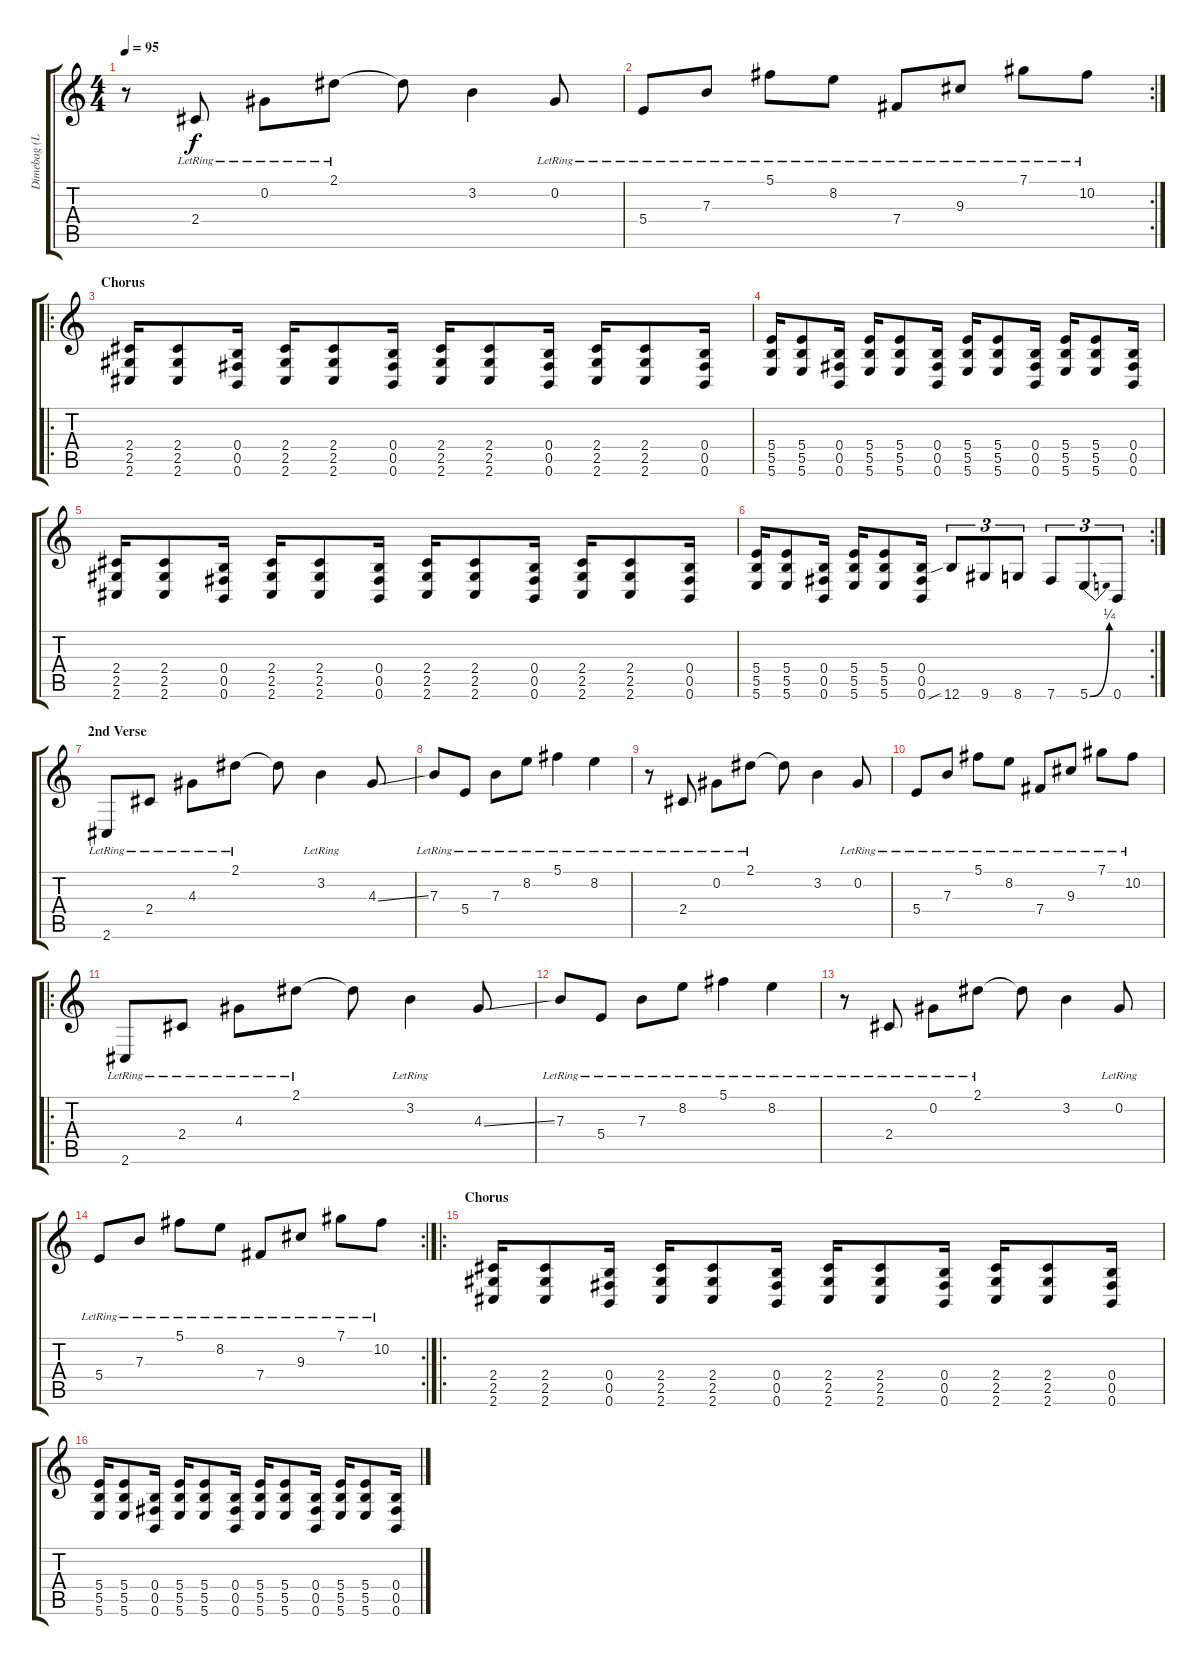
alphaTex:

\track ("Dimebag (Lead)" "Dimebag (L") {instrument distortionguitar}
\staff {score tabs}
\tuning (Db4 Ab3 E3 B2 Gb2 B1) {hide}
\ts (4 4)
\tempo 95
\clef g2
\ks c
r.8{dy f} 2.4{lr}.8 0.2{lr}.8 2.1{lr}.8 2.1{t}.8 3.2.4 0.2{lr}.8 |
\rc 2
5.4{lr}.8 7.3{lr}.8 5.1{lr}.8 8.2{lr}.8 7.4{lr}.8 9.3{lr}.8 7.1{lr}.8 10.2{lr}.8 |
\ro
\section ("" "Chorus")
(2.4 2.5 2.6).16{volume 16 instrument distortionguitar} (2.4 2.5 2.6).8 (0.4 0.5 0.6).16 (2.4 2.5 2.6).16 (2.4 2.5 2.6).8 (0.4 0.5 0.6).16 (2.4 2.5 2.6).16 (2.4 2.5 2.6).8 (0.4 0.5 0.6).16 (2.4 2.5 2.6).16 (2.4 2.5 2.6).8 (0.4 0.5 0.6).16 |
(5.4 5.5 5.6).16 (5.4 5.5 5.6).8 (0.4 0.5 0.6).16 (5.4 5.5 5.6).16 (5.4 5.5 5.6).8 (0.4 0.5 0.6).16 (5.4 5.5 5.6).16 (5.4 5.5 5.6).8 (0.4 0.5 0.6).16 (5.4 5.5 5.6).16 (5.4 5.5 5.6).8 (0.4 0.5 0.6).16 |
(2.4 2.5 2.6).16 (2.4 2.5 2.6).8 (0.4 0.5 0.6).16 (2.4 2.5 2.6).16 (2.4 2.5 2.6).8 (0.4 0.5 0.6).16 (2.4 2.5 2.6).16 (2.4 2.5 2.6).8 (0.4 0.5 0.6).16 (2.4 2.5 2.6).16 (2.4 2.5 2.6).8 (0.4 0.5 0.6).16 |
\rc 2
(5.4 5.5 5.6).16 (5.4 5.5 5.6).8 (0.4 0.5 0.6).16 (5.4 5.5 5.6).16 (5.4 5.5 5.6).8 (0.4 0.5 0.6).16 12.6{sib}.8{tu (3 2)} 9.6.8{tu (3 2)} 8.6.8{tu (3 2)} 7.6.8{tu (3 2)} 5.6{be (bend 0 0 60 1)}.8{tu (3 2)} 0.6.8{tu (3 2)} |
\section ("" "2nd Verse")
2.6{lr}.8{volume 10 instrument electricguitarclean} 2.4{lr}.8 4.3{lr}.8 2.1{lr}.8 2.1{t}.8 3.2{lr}.4 4.3{ss}.8 |
7.3{lr}.8 5.4{lr}.8 7.3{lr}.8 8.2{lr}.8 5.1{lr}.4 8.2{lr}.4 |
r.8 2.4{lr}.8 0.2{lr}.8 2.1{lr}.8 2.1{t}.8 3.2.4 0.2{lr}.8 |
5.4{lr}.8 7.3{lr}.8 5.1{lr}.8 8.2{lr}.8 7.4{lr}.8 9.3{lr}.8 7.1{lr}.8 10.2{lr}.8 |
\ro
2.6{lr}.8 2.4{lr}.8 4.3{lr}.8 2.1{lr}.8 2.1{t}.8 3.2{lr}.4 4.3{ss}.8 |
7.3{lr}.8 5.4{lr}.8 7.3{lr}.8 8.2{lr}.8 5.1{lr}.4 8.2{lr}.4 |
r.8 2.4{lr}.8 0.2{lr}.8 2.1{lr}.8 2.1{t}.8 3.2.4 0.2{lr}.8 |
\rc 2
5.4{lr}.8 7.3{lr}.8 5.1{lr}.8 8.2{lr}.8 7.4{lr}.8 9.3{lr}.8 7.1{lr}.8 10.2{lr}.8 |
\ro
\section ("" "Chorus")
(2.4 2.5 2.6).16{volume 16 instrument distortionguitar} (2.4 2.5 2.6).8 (0.4 0.5 0.6).16 (2.4 2.5 2.6).16 (2.4 2.5 2.6).8 (0.4 0.5 0.6).16 (2.4 2.5 2.6).16 (2.4 2.5 2.6).8 (0.4 0.5 0.6).16 (2.4 2.5 2.6).16 (2.4 2.5 2.6).8 (0.4 0.5 0.6).16 |
(5.4 5.5 5.6).16 (5.4 5.5 5.6).8 (0.4 0.5 0.6).16 (5.4 5.5 5.6).16 (5.4 5.5 5.6).8 (0.4 0.5 0.6).16 (5.4 5.5 5.6).16 (5.4 5.5 5.6).8 (0.4 0.5 0.6).16 (5.4 5.5 5.6).16 (5.4 5.5 5.6).8 (0.4 0.5 0.6).16
